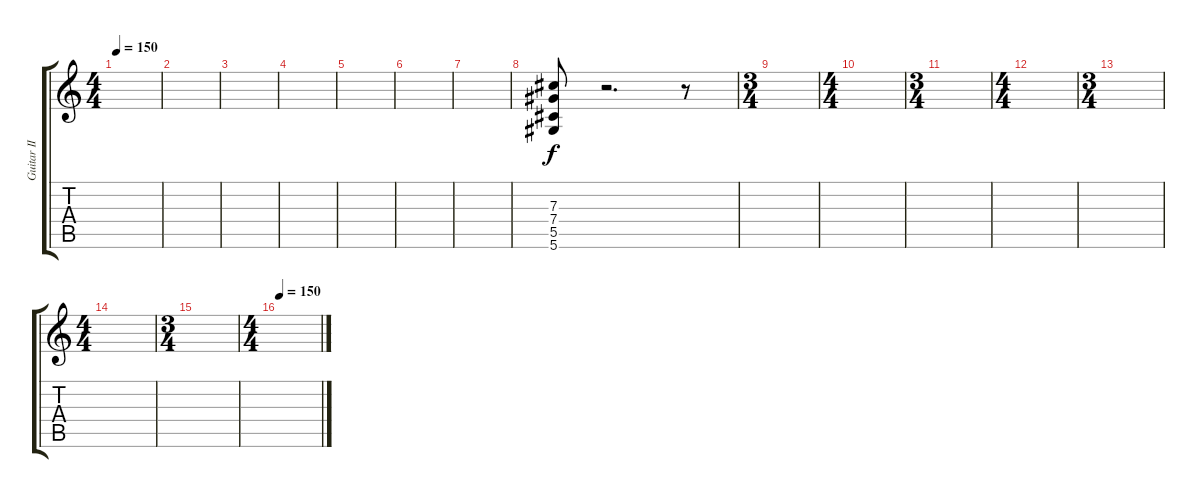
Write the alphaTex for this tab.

\track ("Guitar II" "Guitar II") {instrument distortionguitar}
\staff {score tabs}
\tuning (Eb4 Bb3 Gb3 Db3 Ab2 Eb2) {hide}
\ts (4 4)
\tempo 150
\clef g2
\ks c
|
|
|
|
|
|
|
(7.3 7.4 5.5 5.6).8 r.2{d} r.8 |
\ts (3 4)
|
\ts (4 4)
|
\ts (3 4)
|
\ts (4 4)
|
\ts (3 4)
|
\ts (4 4)
|
\ts (3 4)
|
\ts (4 4)
\tempo 150
